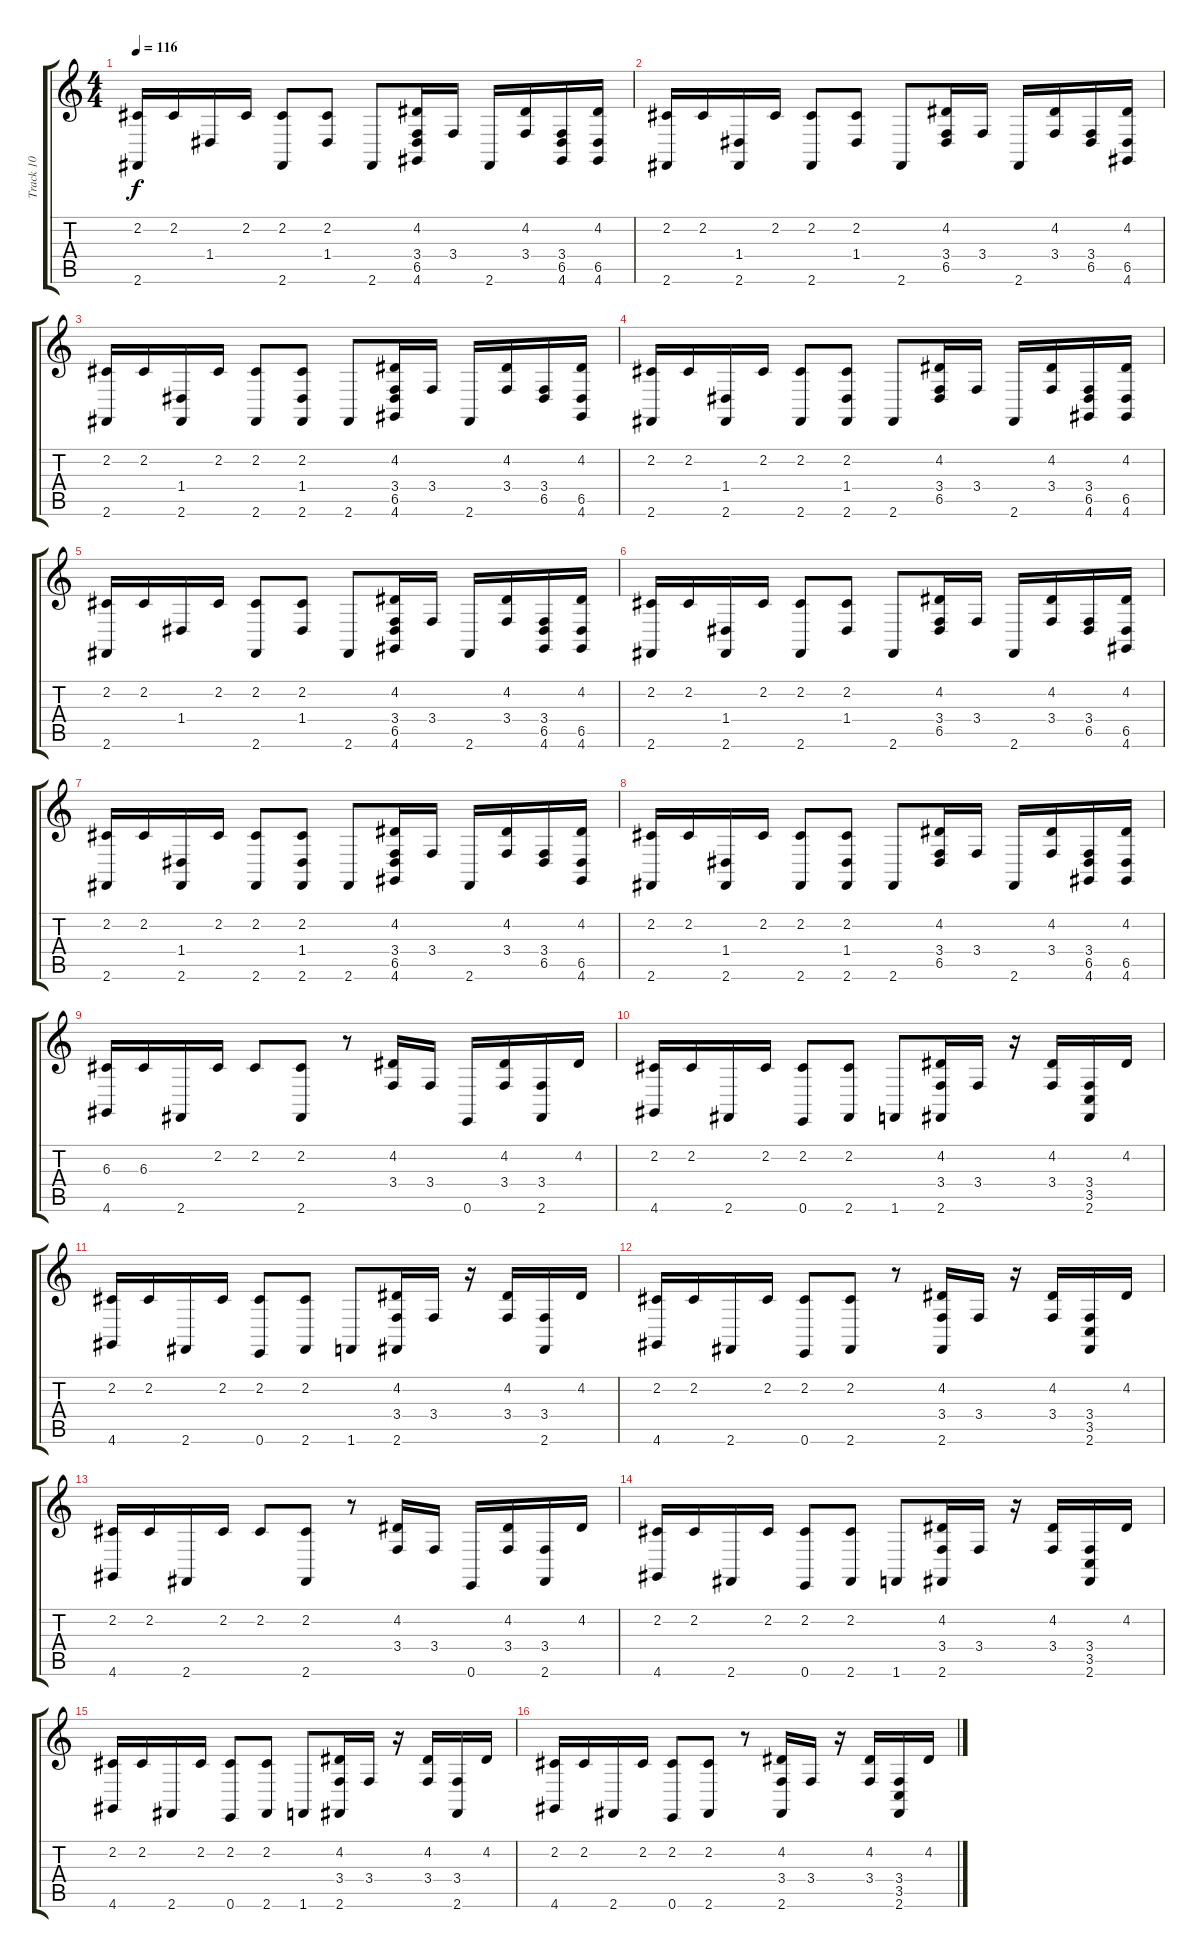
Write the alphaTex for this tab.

\track ("Track 10" "Track 10") {instrument fx1rain}
\staff {score tabs}
\tuning (E4 B3 G3 D3 A2 E2) {hide}
\ts (4 4)
\tempo 116
\clef g2
\ks c
(2.2 2.6).16{dy f} 2.2.16 1.4.16 2.2.16 (2.2 2.6).8 (2.2 1.4).8 2.6.8 (4.2 3.4 6.5 4.6).16 3.4.16 2.6.16 (4.2 3.4).16 (3.4 6.5 4.6).16 (4.2 6.5 4.6).16 |
(2.2 2.6).16 2.2.16 (1.4 2.6).16 2.2.16 (2.2 2.6).8 (2.2 1.4).8 2.6.8 (4.2 3.4 6.5).16 3.4.16 2.6.16 (4.2 3.4).16 (3.4 6.5).16 (4.2 6.5 4.6).16 |
(2.2 2.6).16 2.2.16 (1.4 2.6).16 2.2.16 (2.2 2.6).8 (2.2 1.4 2.6).8 2.6.8 (4.2 3.4 6.5 4.6).16 3.4.16 2.6.16 (4.2 3.4).16 (3.4 6.5).16 (4.2 6.5 4.6).16 |
(2.2 2.6).16 2.2.16 (1.4 2.6).16 2.2.16 (2.2 2.6).8 (2.2 1.4 2.6).8 2.6.8 (4.2 3.4 6.5).16 3.4.16 2.6.16 (4.2 3.4).16 (3.4 6.5 4.6).16 (4.2 6.5 4.6).16 |
(2.2 2.6).16 2.2.16 1.4.16 2.2.16 (2.2 2.6).8 (2.2 1.4).8 2.6.8 (4.2 3.4 6.5 4.6).16 3.4.16 2.6.16 (4.2 3.4).16 (3.4 6.5 4.6).16 (4.2 6.5 4.6).16 |
(2.2 2.6).16 2.2.16 (1.4 2.6).16 2.2.16 (2.2 2.6).8 (2.2 1.4).8 2.6.8 (4.2 3.4 6.5).16 3.4.16 2.6.16 (4.2 3.4).16 (3.4 6.5).16 (4.2 6.5 4.6).16 |
(2.2 2.6).16 2.2.16 (1.4 2.6).16 2.2.16 (2.2 2.6).8 (2.2 1.4 2.6).8 2.6.8 (4.2 3.4 6.5 4.6).16 3.4.16 2.6.16 (4.2 3.4).16 (3.4 6.5).16 (4.2 6.5 4.6).16 |
(2.2 2.6).16 2.2.16 (1.4 2.6).16 2.2.16 (2.2 2.6).8 (2.2 1.4 2.6).8 2.6.8 (4.2 3.4 6.5).16 3.4.16 2.6.16 (4.2 3.4).16 (3.4 6.5 4.6).16 (4.2 6.5 4.6).16 |
(6.3 4.6).16 6.3.16 2.6.16 2.2.16 2.2.8 (2.2 2.6).8 r.8 (4.2 3.4).16 3.4.16 0.6.16 (4.2 3.4).16 (3.4 2.6).16 4.2.16 |
(2.2 4.6).16 2.2.16 2.6.16 2.2.16 (2.2 0.6).8 (2.2 2.6).8 1.6.8 (4.2 3.4 2.6).16 3.4.16 r.16 (4.2 3.4).16 (3.4 3.5 2.6).16 4.2.16 |
(2.2 4.6).16 2.2.16 2.6.16 2.2.16 (2.2 0.6).8 (2.2 2.6).8 1.6.8 (4.2 3.4 2.6).16 3.4.16 r.16 (4.2 3.4).16 (3.4 2.6).16 4.2.16 |
(2.2 4.6).16 2.2.16 2.6.16 2.2.16 (2.2 0.6).8 (2.2 2.6).8 r.8 (4.2 3.4 2.6).16 3.4.16 r.16 (4.2 3.4).16 (3.4 3.5 2.6).16 4.2.16 |
(2.2 4.6).16 2.2.16 2.6.16 2.2.16 2.2.8 (2.2 2.6).8 r.8 (4.2 3.4).16 3.4.16 0.6.16 (4.2 3.4).16 (3.4 2.6).16 4.2.16 |
(2.2 4.6).16 2.2.16 2.6.16 2.2.16 (2.2 0.6).8 (2.2 2.6).8 1.6.8 (4.2 3.4 2.6).16 3.4.16 r.16 (4.2 3.4).16 (3.4 3.5 2.6).16 4.2.16 |
(2.2 4.6).16 2.2.16 2.6.16 2.2.16 (2.2 0.6).8 (2.2 2.6).8 1.6.8 (4.2 3.4 2.6).16 3.4.16 r.16 (4.2 3.4).16 (3.4 2.6).16 4.2.16 |
(2.2 4.6).16 2.2.16 2.6.16 2.2.16 (2.2 0.6).8 (2.2 2.6).8 r.8 (4.2 3.4 2.6).16 3.4.16 r.16 (4.2 3.4).16 (3.4 3.5 2.6).16 4.2.16
